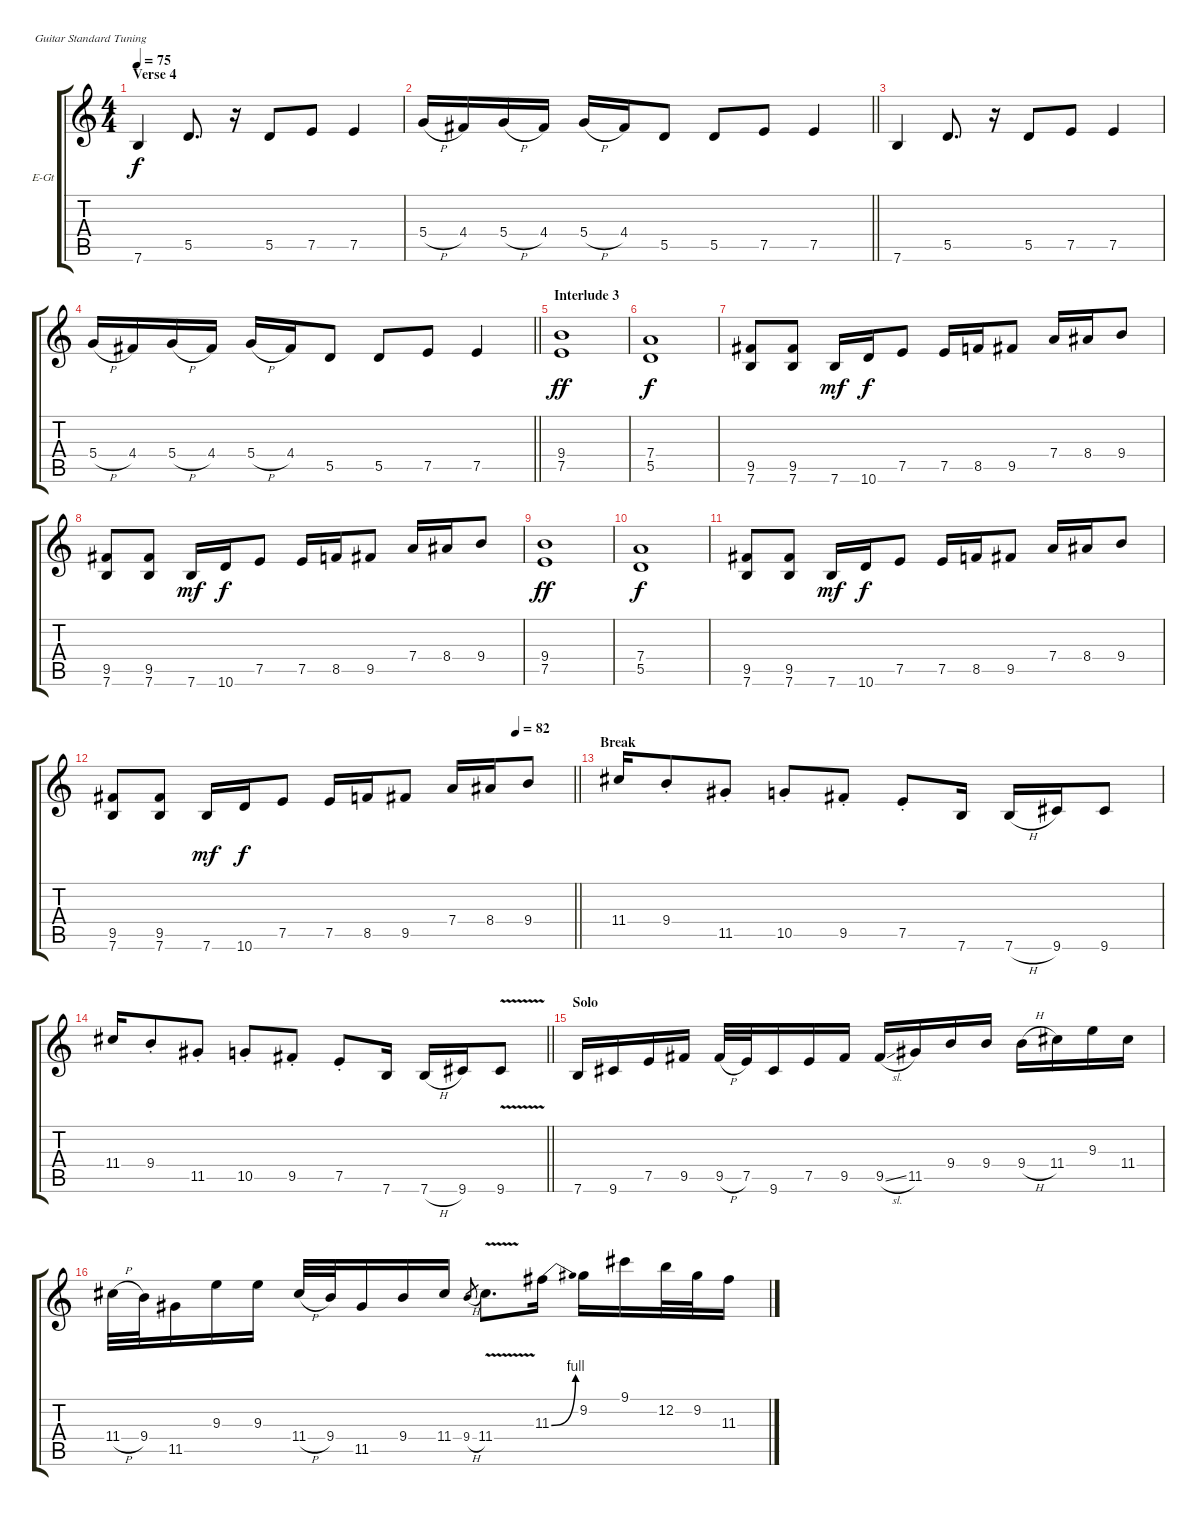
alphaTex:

\bracketExtendMode groupsimilarinstruments
\firstSystemTrackNameOrientation horizontal
\otherSystemsTrackNameOrientation horizontal
\track ("Guitar (Tony Iommi)" "E-Gt") {instrument distortionguitar}
\staff {score tabs}
\tuning (E4 B3 G3 D3 A2 E2)
\ts (4 4)
\section ("" "Verse 4")
\tempo 75
\clef g2
\ks c
7.6.4{dy f} 5.5.8{d} r.16 5.5.8 7.5.8 7.5.4 |
\barLineRight lightlight
5.4{h}.16 4.4.16 5.4{h}.16 4.4.16 5.4{h}.16 4.4.16 5.5.8 5.5.8 7.5.8 7.5.4 |
7.6.4 5.5.8{d} r.16 5.5.8 7.5.8 7.5.4 |
\barLineRight lightlight
5.4{h}.16 4.4.16 5.4{h}.16 4.4.16 5.4{h}.16 4.4.16 5.5.8 5.5.8 7.5.8 7.5.4 |
\section ("" "Interlude 3")
(9.4 7.5).1{dy ff} |
(7.4 5.5).1{dy f} |
(9.5 7.6).8 (9.5 7.6).8 7.6.16{dy mf} 10.6.16{dy f} 7.5.8 7.5.16 8.5.16 9.5.8 7.4.16 8.4.16 9.4.8 |
(9.5 7.6).8 (9.5 7.6).8 7.6.16{dy mf} 10.6.16{dy f} 7.5.8 7.5.16 8.5.16 9.5.8 7.4.16 8.4.16 9.4.8 |
(9.4 7.5).1{dy ff} |
(7.4 5.5).1{dy f} |
(9.5 7.6).8 (9.5 7.6).8 7.6.16{dy mf} 10.6.16{dy f} 7.5.8 7.5.16 8.5.16 9.5.8 7.4.16 8.4.16 9.4.8 |
\tempo (82 0.875)
\barLineRight lightlight
(9.5 7.6).8 (9.5 7.6).8 7.6.16{dy mf} 10.6.16{dy f} 7.5.8 7.5.16 8.5.16 9.5.8 7.4.16 8.4.16 9.4.8 |
\section ("" "Break")
11.4.16 9.4{st}.8 11.5{st}.8 10.5{st}.8 9.5{st}.8 7.5{st}.8 7.6.16 7.6{h}.16 9.6.16 9.6.8 |
\barLineRight lightlight
11.4.16 9.4{st}.8 11.5{st}.8 10.5{st}.8 9.5{st}.8 7.5{st}.8 7.6.16 7.6{h}.16 9.6.16 9.6{v}.8 |
\section ("" "Solo")
7.6.16 9.6.16 7.5.16 9.5.16 9.5{h}.32 7.5.32 9.6.16 7.5.16 9.5.16 9.5{sl}.16 11.5.16 9.4.16 9.4.16 9.4{h}.16 11.4.16 9.3.16 11.4.16 |
11.4{h}.32 9.4.32 11.5.16 9.3.16 9.3.16 11.4{h}.32 9.4.32 11.5.16 9.4.16 11.4.16 9.4{h}.8{gr} 11.4{v}.8{d} 11.3{be (bend 0 0 60 4)}.16 9.2.16 9.1.16 12.2.32 9.2.32 11.3.16
